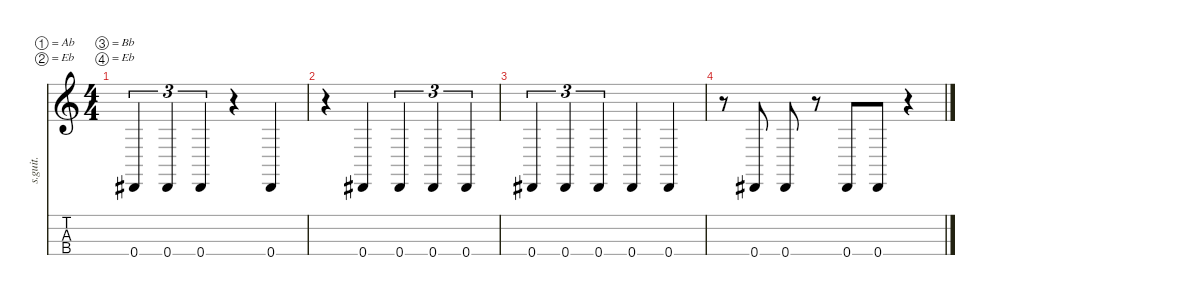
\defaultSystemsLayout 4
\hideDynamics
\bracketExtendMode nobrackets
\track ("Track 3" "s.guit.") {instrument electricbasspick}
\staff {score tabs}
\tuning (Ab2 Eb2 Bb1 Eb1)
\ts (4 4)
\tempo (163 hide)
\clef g2
\ks c
0.4{acc #}.4{tu (3 2) dy f} 0.4{acc #}.4{tu (3 2)} 0.4{acc #}.4{tu (3 2)} r.4 0.4{acc #}.4 |
r.4 0.4{acc #}.4 0.4{acc #}.4{tu (3 2)} 0.4{acc #}.4{tu (3 2)} 0.4{acc #}.4{tu (3 2)} |
0.4{acc #}.4{tu (3 2)} 0.4{acc #}.4{tu (3 2)} 0.4{acc #}.4{tu (3 2)} 0.4{acc #}.4 0.4{acc #}.4 |
r.8 0.4{acc #}.8 0.4{acc #}.8 r.8 0.4{acc #}.8 0.4{acc #}.8 r.4
